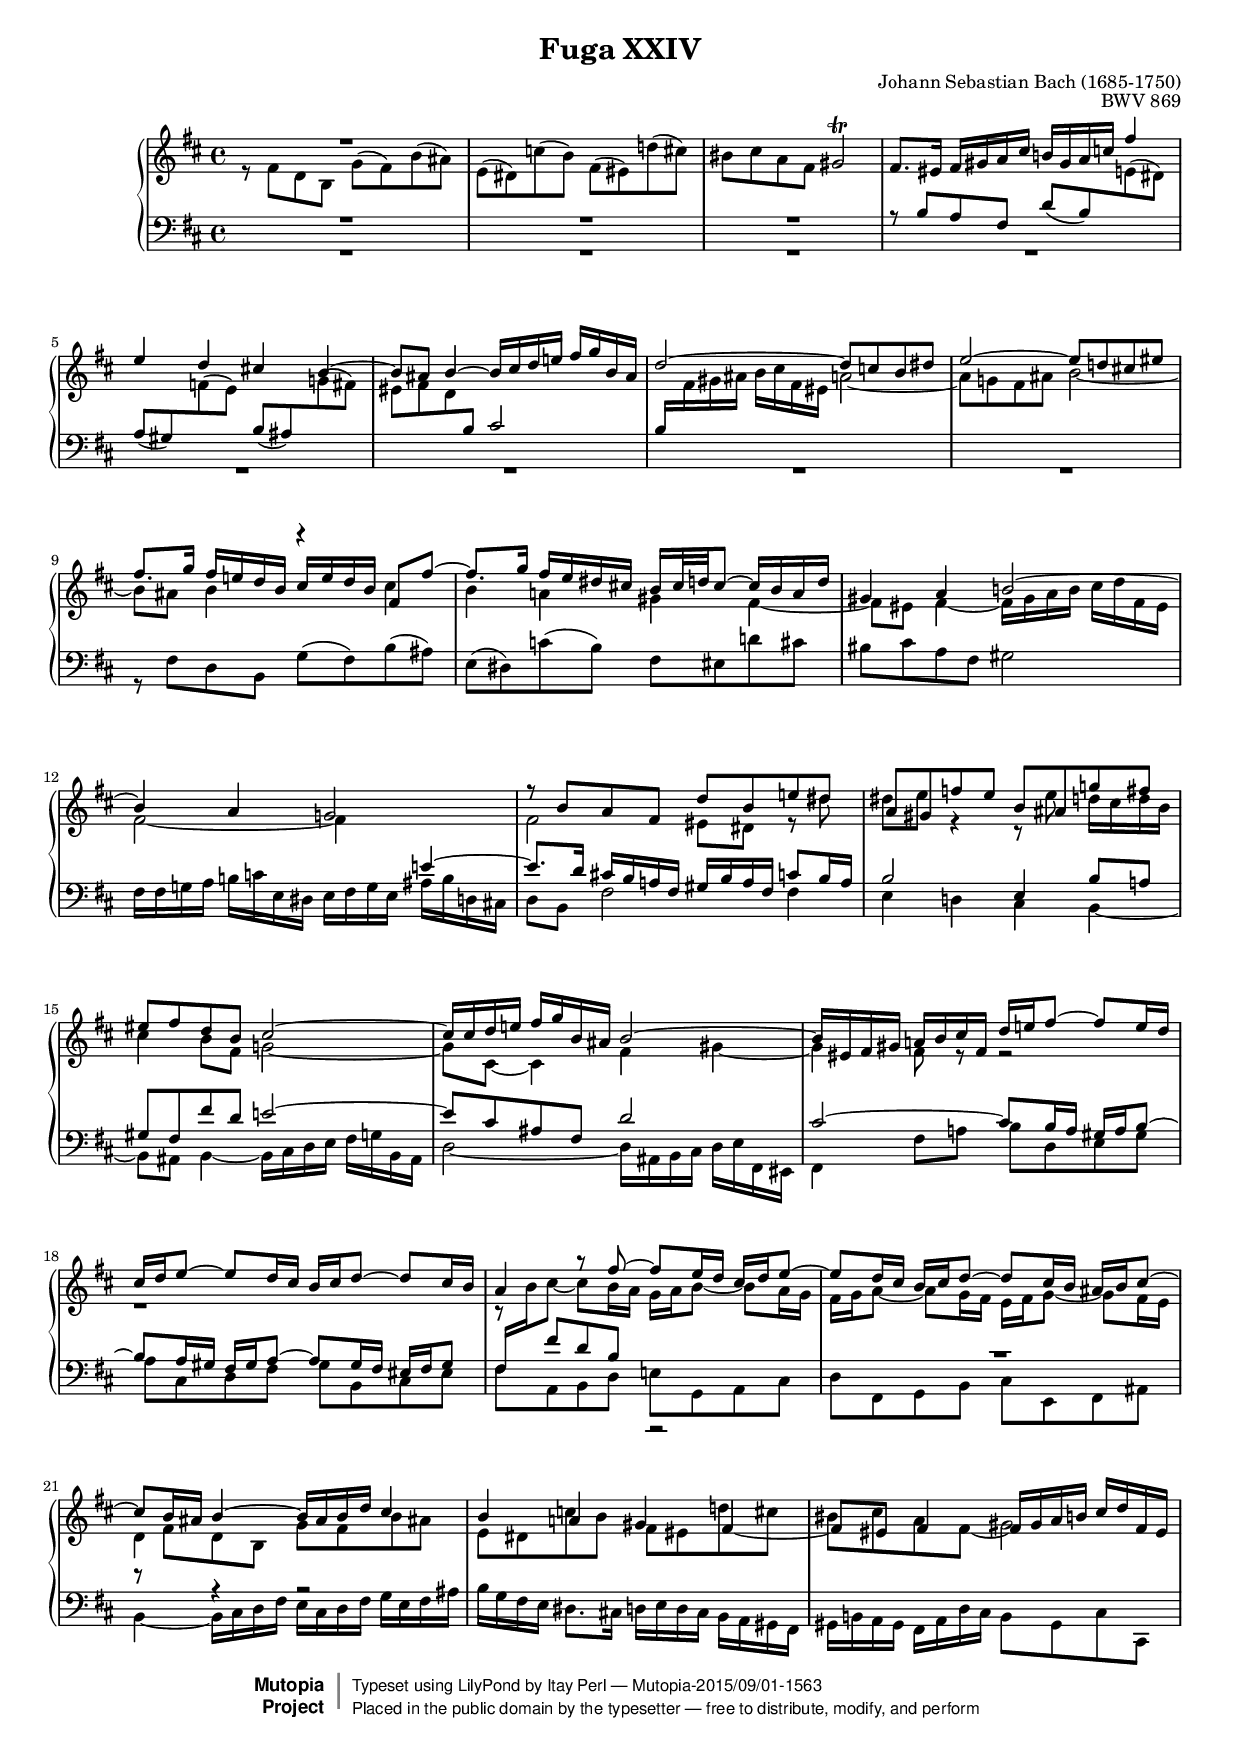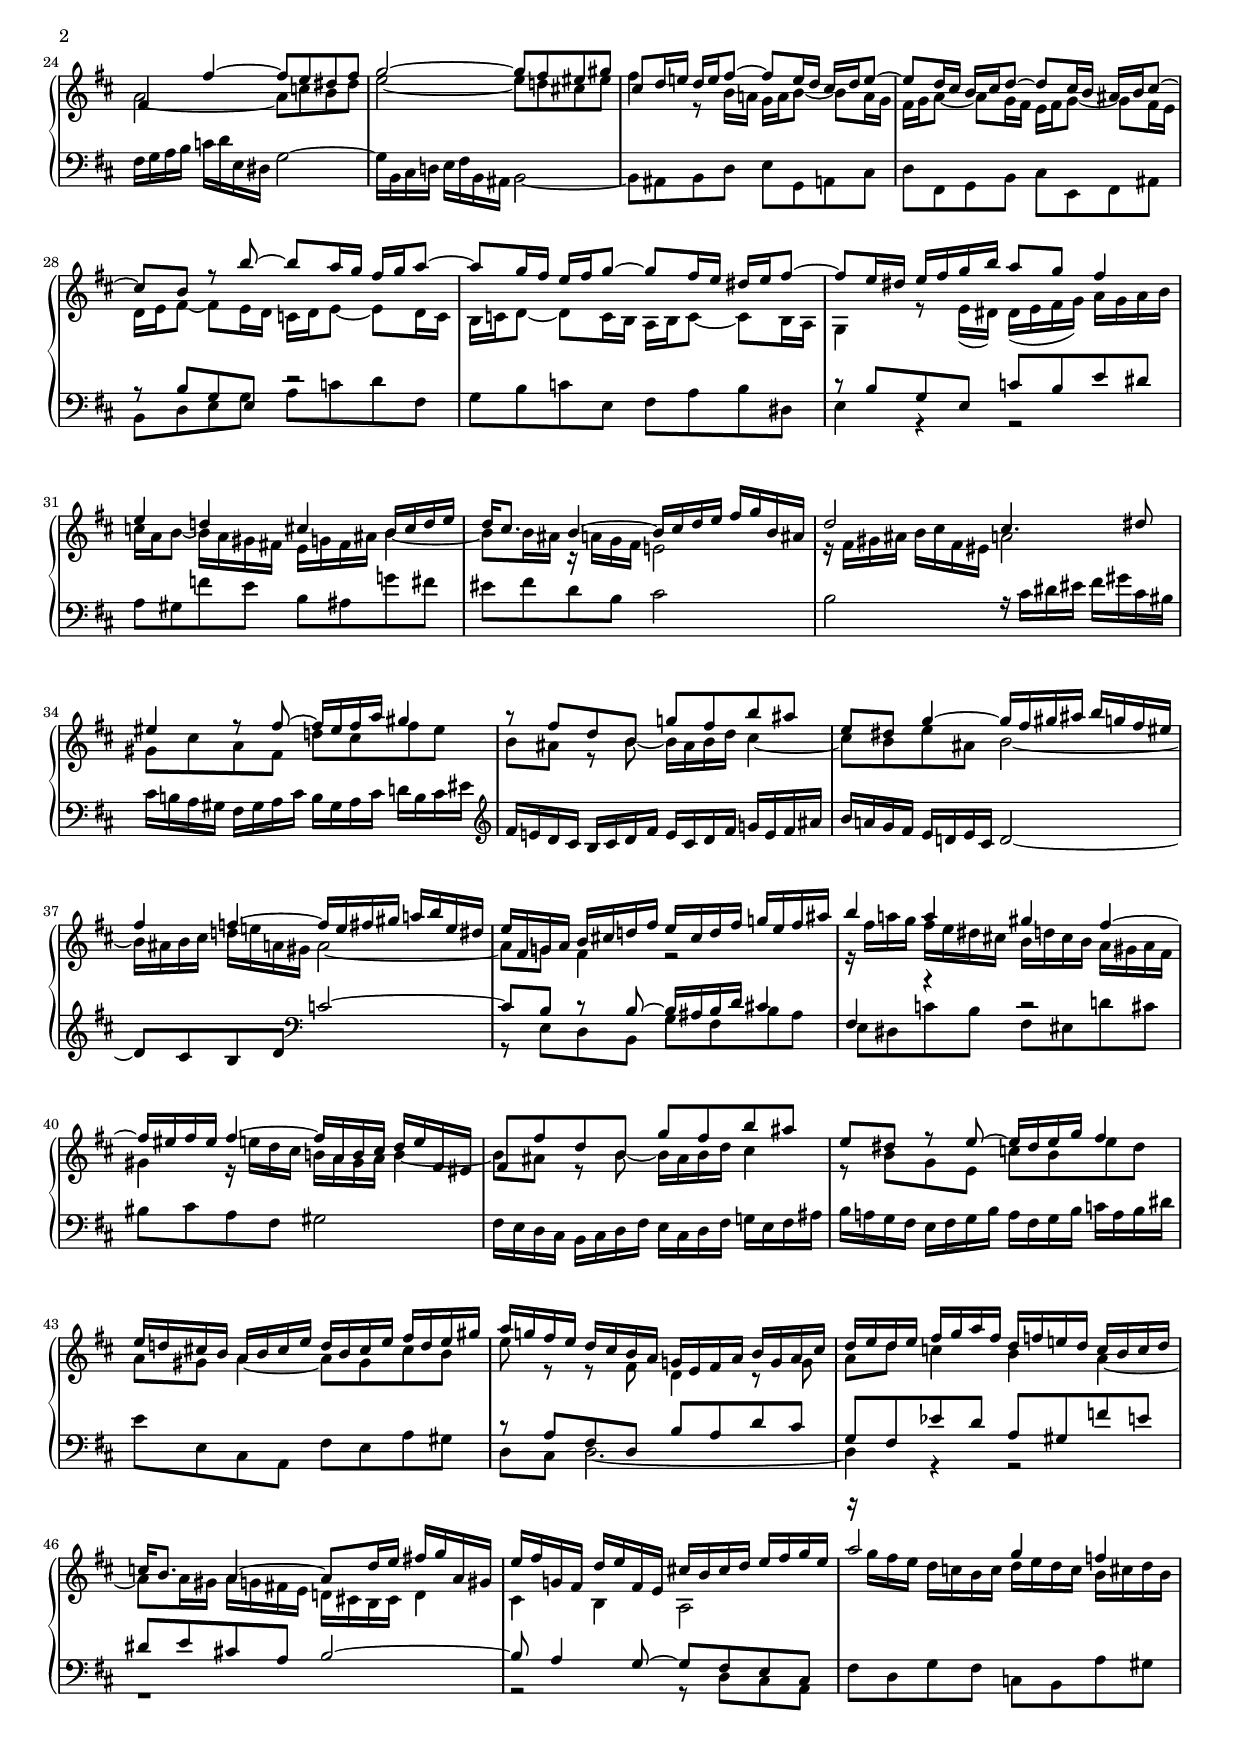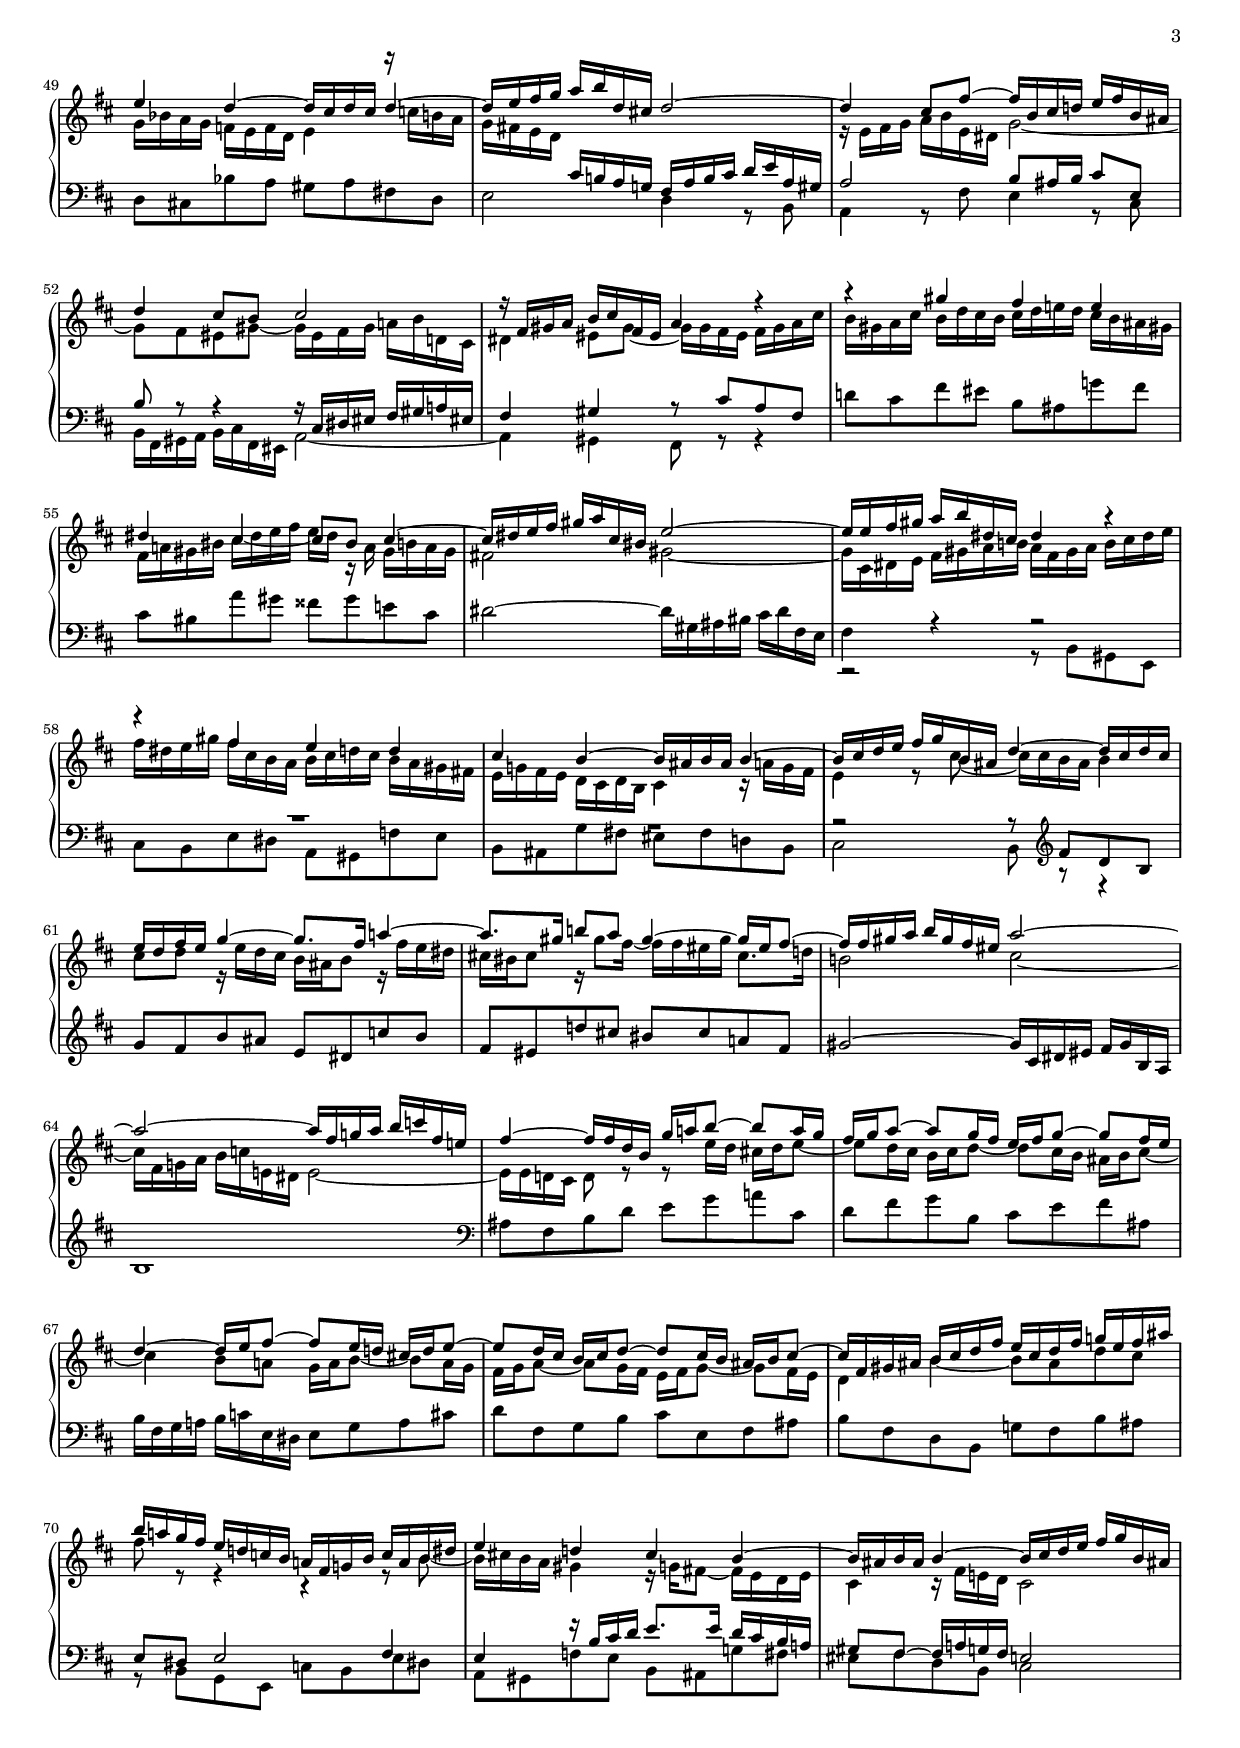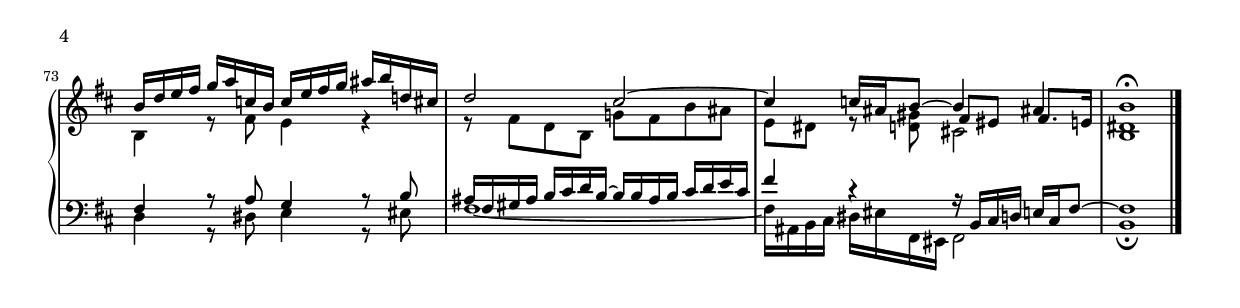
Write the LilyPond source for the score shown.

\version "2.18.2"
\version "2.18.2"
staffUp = {
	\change Staff = "RH"
	\stemDown
	\slurUp
	\tieDown
}

staffDown = {
	\change Staff = "LH"
	\stemUp
	\slurDown
	\tieUp
}

soprano = {
	\time 4/4
	\key b \minor
	\clef "treble"
	
	\relative c'' {
		R1 | s1*11 | 
		r8 b a fis d' b e dis |
		a gis f' e b 
		\once \override NoteColumn.force-hshift = #0.7
		ais g' fis |
		eis fis d b cis2 ~ |%15
		cis16 cis d e fis g b, ais b2 ~ |
		b16 eis, fis gis a b cis fis, d' e fis8 ~ fis e16 d |
		cis d e8 ~ e d16 cis b cis d8 ~ d cis16 b |
		a4 r8 fis' ~ fis e16 d cis d e8 ~ |
		e d16 cis b cis d8 ~ d cis16 b ais b cis8 ~ |%20
		cis b16 ais b4 ~ b16 ais b d cis4 |
		b a gis \tieDown fis ~ |
		\override Beam.positions = #'(1.8 . 1.5)
		fis8 eis 
		\revert Beam.positions
		fis4 fis16 gis a b cis d fis, eis | 
		fis4 \tieUp fis' ~ fis8 e dis fis |
		g2 ~ g8 fis eis gis  | %25
		cis, d16 e d e fis8 ~ fis e16 d cis d e8 ~ |
		e d16 cis b cis d8 ~ d cis16 b ais b cis8 ~ |
		cis b r b' ~ b a16 g fis g a8 ~ |
		a g16 fis e fis g8 ~ g fis16 e dis e fis8 ~ |
		fis e16 dis e fis g b a8 g fis4 | %30
		e d cis b16 cis d e | 
		d cis8. b4 ~ b16 cis d e fis g b, ais | 
		d2 cis4. dis8 |
		eis4 r8 fis8 ~ fis16 eis fis a gis4 | 
		r8 fis d b g' fis b ais | %35
		e dis g4 ~ g16 fis gis ais b g fis eis |
		fis4 f ~ f16 e fis gis a b e, dis |
		e fis, g a b cis d fis e cis d fis g e fis ais |
		b4 a gis fis ~ |
		fis16 eis fis eis fis4 ~ fis16 a, b cis d e fis, eis |%40
		fis8 fis' d b g' fis b ais |
		e dis r e ~ e16 dis e g fis4 |
		e16 d cis b a b cis e d b cis e fis d e gis |
		a g fis e d cis b a g e fis a b g a cis |
		d e d e fis g a fis d f e d c b c d | %45
		c b8. a4 ~ a8 d16 e fis g a, gis |
		e' fis g, fis d' e fis, e cis' b cis d e fis g e |
		a2 g4 f |
		e d ~ d16 cis d cis d4 ~ |
		d16 e fis g a b d, cis d2 ~ | %50
		d4 cis8 fis ~ fis16 b, cis d e fis b, ais |
		d4 cis8 b cis2 |
		r16 fis, gis a b cis fis, eis a4 r |
		r gis' fis e |
		dis 
		\once \override Tie.staff-position = #1
		\tieDown cis ~ cis8 \tieUp bis cis4 ~ | %55
		cis16 dis e fis gis a cis, bis e2 ~ |
		e16 e fis gis a b dis, cis dis4 r |
		r fis  e d |
		cis b ~ b16 ais b ais b4 ~ |
		b16 cis d e fis g b, ais d4 ~ d16 cis d cis | %60
		e d fis e g4 ~ g8. fis16 a4 ~ |
		a8. gis16 b8 a gis4 ~ gis16 eis fis8 ~ |
		fis16 fis gis a b gis fis eis a2 ~ |
		a ~ a16 fis g a b c fis, e |
		fis4 ~ fis16 fis d b g' a b8 ~ b a16 g | %65
		fis g a8 ~ a g16 fis e fis g8 ~ g fis16 e | 
		d4 ~ d16 e fis8 ~ fis e16 d cis d e8 ~ |
		e8 d16 cis b cis d8 ~ d cis16 b ais b cis8 ~ |
		cis16 fis, gis ais b cis d fis e cis d fis g e fis ais |
		b a g fis e d c b a fis g b c a b dis | % 70
		e4 d cis b ~ |
		b16 ais b ais b4 ~ b16 cis d e fis g b, ais |
		b d e fis g a c, b c e fis g ais b d, cis |
		d2 cis2 ~ |
		cis4 c16 ais b8 ~ b4 ais! | 
		b1\fermata | \bar "|."
	}
}

alto = {
	\time 4/4
	\key b \minor
	\clef "treble"

	\relative c' {
		\slurUp
		\tieUp
		r8 fis d b g'( fis) b( ais) |
		e( dis) c'( b) fis( eis) d'( cis) |
		bis cis a fis \stemUp gis2^\trill |
		fis8. eis16 fis gis a cis b gis a c fis4 |
		e4 d cis b ~ | %5
		b8 ais b4 ~ b16 cis d e fis g b, ais | 
		d2 ~ d8 c b dis |
		e2 ~ e8 d cis eis |
		fis8. g16 fis e d b cis e d b fis8 fis' ~ |
		fis8. g16 fis e dis cis b[ cis32 d cis8] ~ cis16 b a d |%10
		gis,4 a 
		\once \override Tie.staff-position = #2.5
		b2 ~ |
		b4 a g2 |
		\tieDown\stemDown fis2 eis8 dis r dis' |
		\override Beam.positions = #'(-2.5 . -2.5)
		dis e 
		\revert Beam.positions
		r4 r8 e d16 cis d b | 
		cis4 b8 fis g2 ~ | %15
		g8 cis, ~ cis4 fis gis ~ |
		gis fis8 r r2 |
		r1 |
		r8
		\staffDown fis d b r2 | 
		\once \override MultiMeasureRest.staff-position = #4
		R1 | %20
		\staffUp r8 fis' d b g' fis b ais! |
		e dis c' b fis eis d' cis |
		bis cis a << {
		  \once \override Stem.transparent = ##t % magic to get a cross-voice tie
		  \tieDown fis ~ s16 s8. s4
		} \\ {fis8 gis2} >> |
		a2 ~ a8 c b dis |
		e2 ~ e8 d cis eis | %25
		fis4 r8 b,16 a g a b8 ~ b a16 g|
		fis g a8 ~ a g16 fis e fis g8 ~ g fis16 e |
		d e fis8 ~ fis e16 d c d e8 ~ e d16 c |
		b c d8 ~ d c16 b a b c8 ~ c b16 a |
		g4 r8 e'16( dis) dis( e fis g) a g a b | %30
		c a b8 ~ b16 a gis fis e g fis ais b4 ~ |
		b8 b16 ais r16 a g fis e2 |
		r16 fis gis ais b cis fis, eis a2 |
		gis8 cis a fis d' cis fis eis |
		b ais r b ~ b16 ais b d cis4 ~ | %35
		cis8 b e ais, b2 ~ |
		b16 ais b cis d e a, gis a2 ~ |
		a8 g fis4 r2 |
		r16 fis' a g fis e dis cis b d cis b a gis a fis |
		gis4 r16 e' d cis b a gis a b4 ~ | %40
		b8 ais r  b ~ b16 ais b d cis4 |
		r8 b g e c' b e dis |
		a gis a4 ~ a8 gis cis b |
		e r r fis, d4 r8 g |
		a d c4 b a ~ | %45
		a8 a16 gis a g fis e d cis b cis d4 |
		cis b a2 |
		s1*3 | %50
		r16 e' fis g a b e, dis g2 ~| 
		g8 fis eis gis ~ gis16 eis fis gis a b d, cis |
		dis4 eis8 
		\once \override Tie.staff-position = #-5
		gis ~ gis16 gis fis eis fis gis a cis |
		b gis a cis b d cis b cis d e d cis b ais gis |
		fis a gis bis cis dis e fis e dis r a gis b a gis | %55
		fis2 gis2 ~ |
		gis16 cis, dis e fis gis a b a fis gis a b cis dis e |
		fis dis e gis fis cis b a b cis d cis b a gis fis |
		e g fis e d cis d b cis4 r16 a' g fis |
		e4 r8 
		\once \override Tie.staff-position = #-2
		cis' ~ cis16 
		cis b ais b4 | %60
		cis8 d r16 e d cis b ais b8 r16 fis' e dis |
		cis bis cis8 r16 gis'8 fis16 ~ fis fis eis gis cis,8. d16 |
		b2 cis2 ~ |
		cis16 fis, g a b c e, dis e2 ~ |
		e16 e d cis d8 r r e'16 d cis d e8 ~ | %65
		e8 d16 cis b cis d8 ~ d cis16 b ais b cis8 ~|
		cis4 b8 a g16 a b8 ~ b a16 g |
		fis g a8 ~ a g16 fis e fis g8 ~ g fis16 e |
		d4 b' ~ b8 ais d cis |
		fis8 r r4 r r8 b, ~ | %70
		b16 cis b a gis4 r16 g fis8 ~ fis16 e d e |
		cis4 r16 fis e d cis2 |
		b4 r8 fis' e4 r |
		r8 fis d b g' fis b ais |
		e dis r 
		\stemDown <gis d>8 \stemUp << \new Voice { \shiftOn fis[ eis] fis8.[ e16] } \\ { cis2 } >> | %75
		<< dis1 \\ b1 >> | \bar "|."
	}
}

tenore = {
	\time 4/4
	\key b \minor
	\clef "bass"
	
	\relative c {
		R1*3 |
		\slurDown
		r8 b' a fis d'( b) \staffUp e( dis) |
		\staffDown a( gis) \staffUp f'( e) \staffDown b( ais)  \staffUp g'( fis) | %5
		eis fis d \staffDown b cis2 |
		b16 \staffUp fis' gis ais b cis fis, eis a2 ~ |
		a8 g fis ais b2 ~ |
		b8 ais b4 r cis |
		b a gis fis ~ | %10
		fis8 eis fis4 ~ fis16 gis a b cis d fis, eis |
		fis2 ~ fis4 \staffDown e ~ |
		e8. d16 cis b a fis gis b a fis c'8 b16 a |
		b2 e,4 b'8 a |
		gis fis fis' d e2 ~ | %15
		e8 cis ais fis d'2 |
		cis2 ~ cis8 b16 a gis a b8 ~ |
		b8 a16 gis fis gis a8 ~ a gis16 fis eis fis gis8 |
		fis16 \staffUp b' 
		cis8 ~ cis b16 a g a b8 ~ b a16 g |
		fis g a8 ~ a g16 fis e fis g8 ~ g fis16 e | %20
		d4 \staffDown r r2 |
		s1*6 | 
		r8 b g e r2 |
		s1 |
		r8 b' g e c' b e dis | %30	
		\stemDown a gis f' e b ais g' fis |
		eis fis d b cis2 |
		b2 r16 cis dis eis fis gis cis, bis |
		cis b a gis fis gis a cis b gis a cis d b cis eis |
		\clef "treble" \stemUp fis e d cis b cis d fis e cis d fis g e fis ais | %35
		b a g fis e d e cis \tieDown d2 ~ |
		d8 cis b d \clef "bass" \tieUp c2 ~ |
		c8 b r b ~ b16 ais b d cis4 |
		fis, r r2 |
		s1*4 |
		r8 a fis d b' a d cis |
		g fis ees' d a gis f' e | %45
		dis e cis a b2 ~ |
		b8 a4 g8 ~ g fis e cis | 
		\staffUp r16 g''' fis e d c b c d e d c b cis d b |
		g bes a g f e f d e4 r16 c' b a |
		g fis e d \staffDown cis b a g fis a b cis d e a, gis | %50
		a2 b8 ais16 b cis8 e, |
		b' r r4 r16 cis, dis eis fis gis a eis! |
		fis4 gis r8 cis a fis |
		\stemDown d' cis fis eis b ais g' fis |
		cis bis a' gis fisis gis e cis | %55
		dis2 ~ dis16 gis, ais bis cis dis fis, e |
		fis4 r r2 |
		\once \override MultiMeasureRest.staff-position = #4
		R1*2 |
		\override Rest.staff-position = #4
		r2 r8 
		\revert Rest.staff-position
		\clef "treble" \stemUp fis' d b | %60
		g' fis b ais e dis c' b |
		fis eis d' cis bis cis a fis |
		gis2 ~ gis16 cis, dis eis fis gis b, a |
		b1 |
		\clef "bass" \stemDown ais8 fis b d e g a cis, | %65
		d fis g b, cis e fis ais,|
		b16 fis g a b c e, dis e8 g a cis |
		d fis, g b cis e, fis ais |
		b fis d b g' fis b ais |
		\stemUp e dis e2 fis4 | %70
		e r16 b' cis d e8. e16 d cis b a |
		gis8 fis ~ fis16 a g fis e2 |
		fis4 r8 a g4 r8 b |
		ais16 fis gis ais b cis d b ~ b b ais b cis d e cis |
		fis4 r r16 b,, cis d e cis fis8 ~ | %75
		fis1 | \bar "|."
		 
	}
}

basso = {
	\time 4/4
	\key b \minor
	\clef "bass"
	
	\relative c {
		R1*8 |
		\slurUp
		r8 fis d b  g'( fis) b( ais) |
		e( dis) c'( b) fis eis d' cis | %10
		bis cis a fis gis2 |
		fis16 fis g a b c e, dis e fis g e ais b d, cis |
		d8 b fis'2 fis4 |
		e d cis b ~ |
		b8 ais b4 ~ b16 cis d e fis g b, ais | %15
		d2 ~ d16 ais b cis d e fis, eis |
		fis4 fis'8 a b d, e gis |
		a cis, d fis gis b, cis eis |
		fis a, b d e g, a cis |
		d fis, g b cis e, fis ais | %20
		b4 ~ b16 cis d fis e cis d fis g e fis ais |
		b g fis e dis8. cis16 d e d cis b a gis fis |
		gis b a gis fis a d cis b8 gis cis cis, |
		fis'16 g a b c d e, dis \tieUp g2 ~ |
		g16 b, cis d e fis b, ais \tieDown b2 ~ | %25
		b8 ais b d e g, a cis |
		d fis, g b cis e, fis ais |
		b d e g a c d fis, |
		g b c e, fis a b dis, |
		e4 r r2 | %30
		s1*7 |
		r8 e d b g' fis b ais |
		e dis c' b fis eis d' cis |
		bis cis a fis gis2 | %40
		fis16 e d cis b cis d fis e cis d fis g e fis ais |
		b a g fis e fis g b a fis g b c a b dis |
		e8 e, cis a fis' e a gis |
		d cis d2. ~ |
		d4 r r2 | %45
		r1 |
		r2 r8 d cis a |
		fis' d g fis c b a' gis |
		d cis bes' a gis a fis d |
		e2 d4 r8 b | %50
		a4 r8 fis' e4 r8 cis |
		b16 fis gis a b cis fis, eis a2 ~ |
		a4 gis fis8 r r4 |
		s1*3 |
		r2 r8 b gis e | 
		cis' b e dis a gis f' e |
		b ais g' fis eis fis d b |
		cis2 b8 r r4 | %60
		s1*9 |
		r8 b g e c' b e dis | %70
		a gis f' e b ais g' fis |
		eis fis d b cis2 |
		d4 r8 dis e4 r8 eis |
		fis1 ~ |
		fis16 ais, b cis dis eis fis, eis fis2 | %75
		b1_\fermata | \bar "|."
	}
}
% vim: ft=lilypond


#(set-global-staff-size 16)

\header {
	title = "Fuga XXIV"
	opus = "BWV 869"
	composer = "Johann Sebastian Bach (1685-1750)"
	
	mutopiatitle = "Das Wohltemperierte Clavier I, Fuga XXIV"
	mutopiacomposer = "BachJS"
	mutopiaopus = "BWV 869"
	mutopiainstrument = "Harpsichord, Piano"
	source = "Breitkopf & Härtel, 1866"

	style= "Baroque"
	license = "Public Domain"
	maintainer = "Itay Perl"
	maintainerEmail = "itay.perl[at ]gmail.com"

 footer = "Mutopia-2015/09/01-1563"
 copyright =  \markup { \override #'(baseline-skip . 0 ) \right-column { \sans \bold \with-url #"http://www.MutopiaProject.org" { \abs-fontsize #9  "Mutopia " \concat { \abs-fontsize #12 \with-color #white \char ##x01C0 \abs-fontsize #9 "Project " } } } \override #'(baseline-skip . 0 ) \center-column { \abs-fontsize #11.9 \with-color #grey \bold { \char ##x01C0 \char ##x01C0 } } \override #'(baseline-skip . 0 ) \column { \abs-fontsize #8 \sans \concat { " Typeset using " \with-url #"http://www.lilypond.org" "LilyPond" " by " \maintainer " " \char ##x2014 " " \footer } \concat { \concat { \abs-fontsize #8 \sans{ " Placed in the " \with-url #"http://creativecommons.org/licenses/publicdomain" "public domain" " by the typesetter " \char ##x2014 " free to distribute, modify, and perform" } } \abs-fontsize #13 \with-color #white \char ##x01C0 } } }
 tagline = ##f
}

\score {
		\new PianoStaff <<
			\accidentalStyle piano
			\set PianoStaff.connectArpeggios = ##t
			\new Staff = "RH" { << \soprano \\ \alto >> }
			\new Staff = "LH" { << \tenore \\ \basso >> }
		>>
		\midi {
		    % see http://lsr.dsi.unimi.it/LSR/Item?id=438
		    \context {
		  		\Staff
				\remove "Staff_performer"
			}
			\context {
			  \Voice
			  \consists "Staff_performer"
			}
		}
		\layout{}
}
